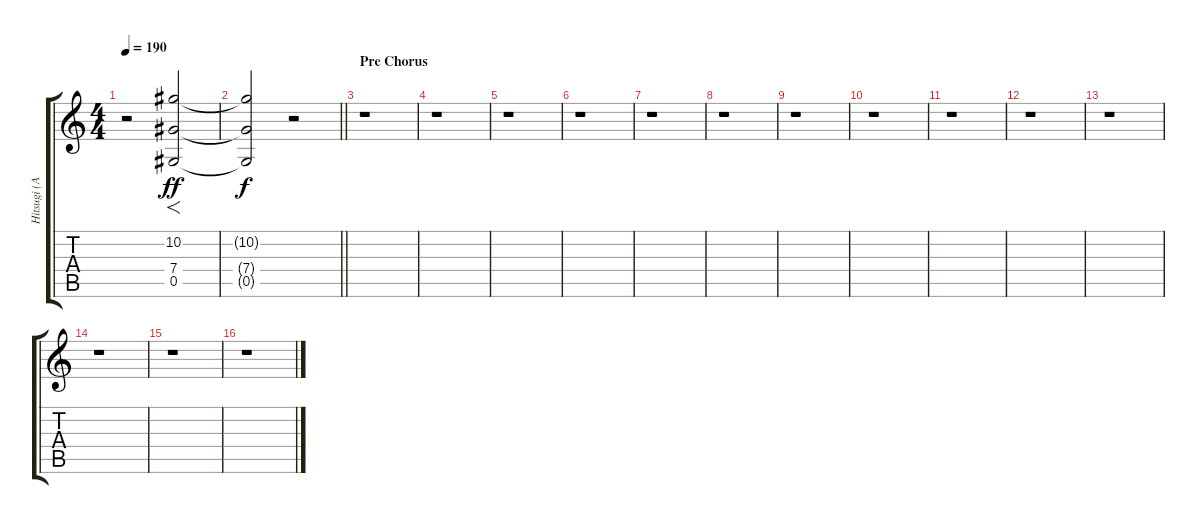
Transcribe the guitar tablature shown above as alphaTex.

\track ("Hitsugi (Acoustic)" "Hitsugi (A") {instrument acousticguitarsteel}
\staff {score tabs}
\tuning (Eb4 Bb3 Gb3 Db3 Ab2 Eb2) {hide}
\ts (4 4)
\tempo 190
\clef g2
\ks c
r.2{dy f} (10.2 7.4 0.5).2{f dy ff balance 7 instrument reversecymbal} |
\barLineRight lightlight
(10.2{t} 7.4{t} 0.5{t}).2{dy f} r.2 |
\section ("" "Pre Chorus")
r.1 |
r.1 |
r.1 |
r.1 |
r.1 |
r.1 |
r.1 |
r.1 |
r.1 |
r.1 |
r.1 |
r.1 |
r.1 |
r.1
